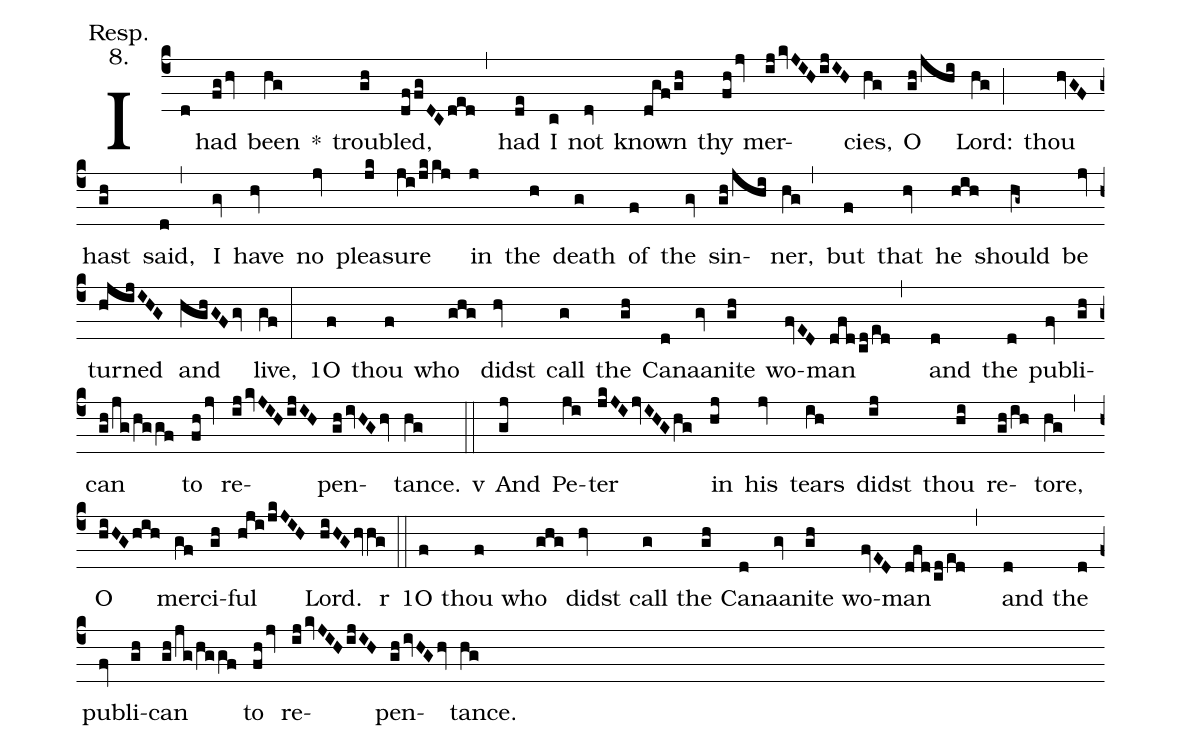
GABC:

annotation: Resp.;
annotation: 8.;
%%
(c4) I(d) had(fghv) been(hg) <sp>*</sp>() troubl(gh)ed,(dffgDCded,) had(de) I(c) not(dv) known(dgf/gh) thy(fhjv) mer(ijkvJIHijIH)cies,(hg) O(gh/jhi) Lord:(hg;) thou(hvGF) hast(gh) said,(d,) I(gv) have(hv) no(jv) plea(jk)sure(ji/jkkj) in(j) the(h) death(g) of(f) the(gv) sin(gh/jhi)ner,(hg,) but(f) that(hv) he(hih) should(hg~) be(jv) turned(hjijIHG) and(hghGFgv) live,(gf:) <sp>1</sp>O(f) thou(f) who(ghg) didst(hv) call(g) the(gh) Ca(d)naan(gv)ite(gh) wo(fvED)man(dfd/cd/ed,) and(d) the(d) pub(fv)li(gh)can(gh/jg/hggf) to(fhjv) re(ijkvJIHijIH)pen(ghivHGhv)tance.(hg)

<sp>v</sp>(::) And(gj) Pe(ji)ter(jkJIjvIHGhg) in(hj) his(jv) tears(ih) didst(ij) thou(hi) re(gh/ih)tore,(hg,) O(hiHGhih) mer(gf)ci(gh)ful(hji/jkJIH) Lord.(hiHGhvhg)

<sp>r</sp>(::) <sp>1</sp>O(f) thou(f) who(ghg) didst(hv) call(g) the(gh) Ca(d)naan(gv)ite(gh) wo(fvED)man(dfd/cd/ed,) and(d) the(d) pub(fv)li(gh)can(gh/jg/hggf) to(fhjv) re(ijkvJIHijIH)pen(ghivHGhv)tance.(hg)
